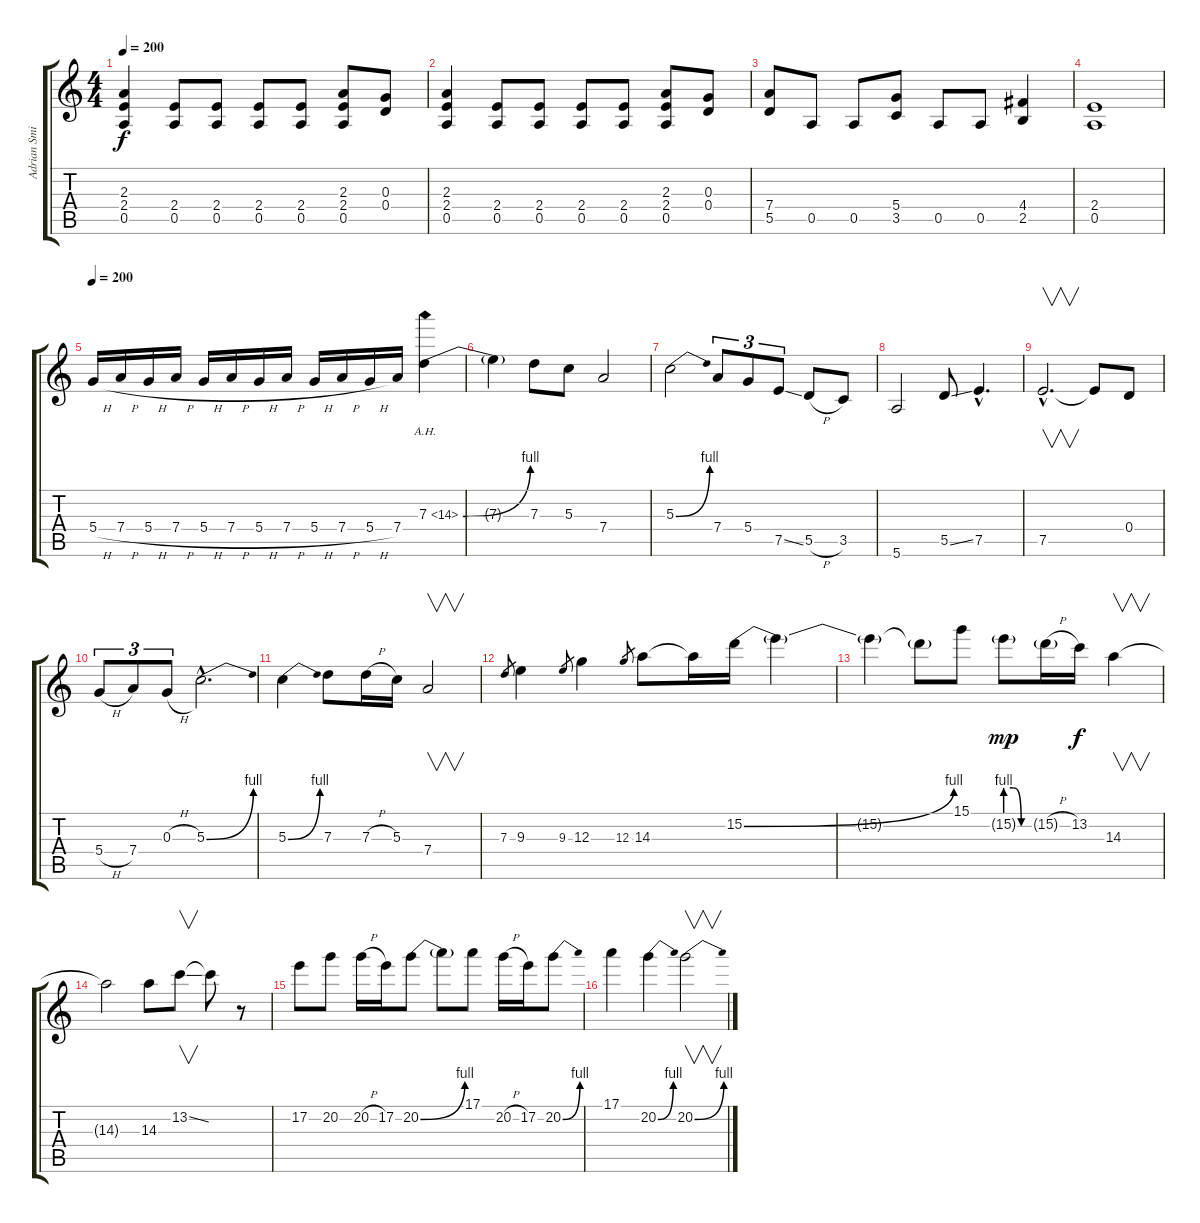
\track ("Adrian Smith" "Adrian Smi") {instrument distortionguitar}
\staff {score tabs}
\tuning (E4 B3 G3 D3 A2 E2) {hide}
\ts (4 4)
\tempo 200
\clef g2
\ks c
(2.3 2.4 0.5).4{dy f} (2.4 0.5).8 (2.4 0.5).8 (2.4 0.5).8 (2.4 0.5).8 (2.3 2.4 0.5).8 (0.3 0.4).8 |
(2.3 2.4 0.5).4 (2.4 0.5).8 (2.4 0.5).8 (2.4 0.5).8 (2.4 0.5).8 (2.3 2.4 0.5).8 (0.3 0.4).8 |
(7.4 5.5).8 0.5.8 0.5.8 (5.4 3.5).8 0.5.8 0.5.8 (4.4 2.5).4 |
(2.4 0.5).1 |
\tempo 200
5.4{h}.16{volume 12} 7.4{h}.16 5.4{h}.16 7.4{h}.16 5.4{h}.16 7.4{h}.16 5.4{h}.16 7.4{h}.16 5.4{h}.16 7.4{h}.16 5.4{h}.16 7.4.16 7.3{be (bend 0 0 60 4) ah 7}.4 |
7.3{t}.4 7.3.8 5.3.8 7.4.2 |
5.3{be (bend 0 0 60 4)}.2 7.4.8{tu (3 2)} 5.4.8{tu (3 2)} 7.5{ss}.8{tu (3 2)} 5.5{h}.8 3.5.8 |
5.6.2 5.5{ss}.8 7.5{hac}.4{d} |
7.5{hac}.2{v d} 7.5{t}.8 0.4.8 |
5.4{h}.8{tu (3 2)} 7.4.8{tu (3 2)} 0.3{h}.8{tu (3 2)} 5.3{be (bend 0 0 60 4) hac}.2{d} |
5.3{be (bend 0 0 60 4)}.4 7.3.8 7.3{h}.16 5.3.16 7.4.2{v} |
7.3.8{gr} 9.3.4 9.3.8{gr} 12.3.4 12.3.8{gr} 14.3.8 14.3{t}.16 15.2{be (bend 0 0 60 4)}.16 15.2{t}.4 |
15.2{t}.4 15.2{t}.8 15.1.8 15.2{be (custom 0 4 20 4 40 0 60 0) g}.8{dy mp} 15.2{h g}.16 13.2.16{dy f} 14.3.4{v} |
14.3{t}.2 14.3.8 13.2{ss}.8{v} 13.2{t}.8 r.8 |
17.2.8 20.2.8 20.2{h}.16 17.2.16 20.2{be (bend 0 0 60 4)}.8 20.2{t}.8 17.1.8 20.2{h}.16 17.2.16 20.2{be (bend 0 0 60 4)}.8 |
17.1.4 20.2{be (bend 0 0 60 4)}.4 20.2{be (bend 0 0 60 4)}.2{v}
